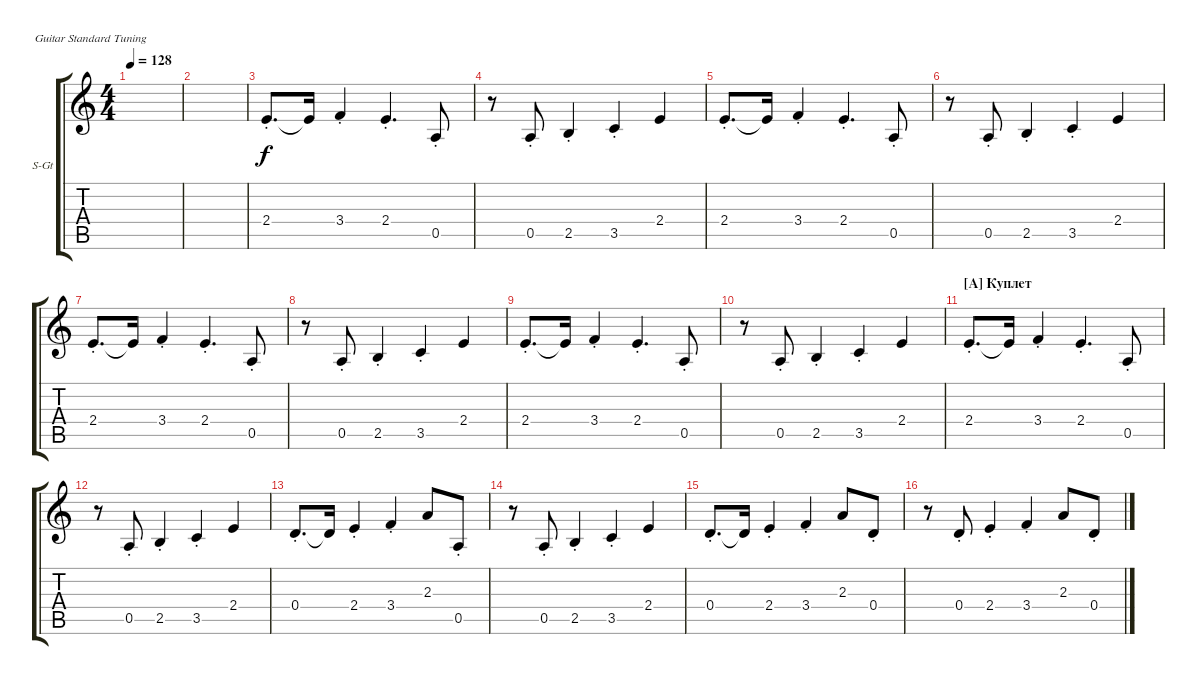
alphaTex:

\defaultSystemsLayout 4
\bracketExtendMode groupsimilarinstruments
\firstSystemTrackNameOrientation horizontal
\otherSystemsTrackNameOrientation horizontal
\track ("В. Бутусов (гитара)" "S-Gt") {instrument acousticguitarsteel}
\staff {score tabs}
\tuning (E4 B3 G3 D3 A2 E2)
\ts (4 4)
\tempo 128
\clef g2
\ks c
|
|
2.4{st}.8{d} 2.4{t}.16 3.4{st}.4 2.4{st}.4{d} 0.5{st}.8 |
r.8 0.5{st}.8 2.5{st}.4 3.5{st}.4 2.4.4 |
2.4{st}.8{d} 2.4{t}.16 3.4{st}.4 2.4{st}.4{d} 0.5{st}.8 |
r.8 0.5{st}.8 2.5{st}.4 3.5{st}.4 2.4.4 |
2.4{st}.8{d} 2.4{t}.16 3.4{st}.4 2.4{st}.4{d} 0.5{st}.8 |
r.8 0.5{st}.8 2.5{st}.4 3.5{st}.4 2.4.4 |
2.4{st}.8{d} 2.4{t}.16 3.4{st}.4 2.4{st}.4{d} 0.5{st}.8 |
r.8 0.5{st}.8 2.5{st}.4 3.5{st}.4 2.4.4 |
\section ("A" "Куплет")
2.4{st}.8{d} 2.4{t}.16 3.4{st}.4 2.4{st}.4{d} 0.5{st}.8 |
r.8 0.5{st}.8 2.5{st}.4 3.5{st}.4 2.4.4 |
0.4{st}.8{d} 0.4{t}.16 2.4{st}.4 3.4{st}.4 2.3.8 0.5{st}.8 |
r.8 0.5{st}.8 2.5{st}.4 3.5{st}.4 2.4.4 |
0.4{st}.8{d} 0.4{t}.16 2.4{st}.4 3.4{st}.4 2.3.8 0.4{st}.8 |
r.8 0.4{st}.8 2.4{st}.4 3.4{st}.4 2.3.8 0.4{st}.8
